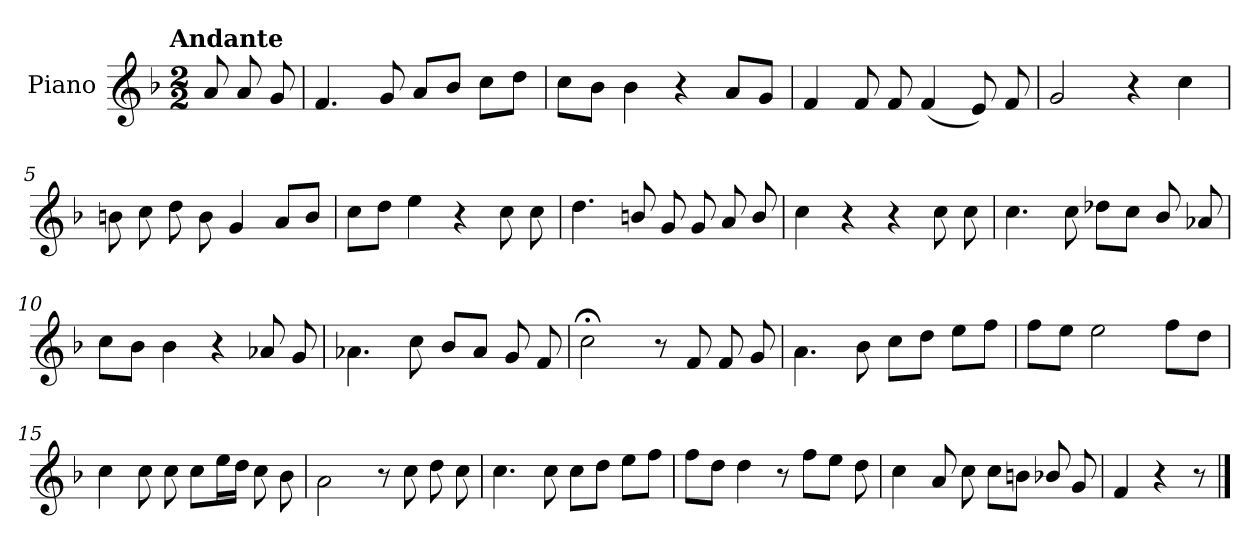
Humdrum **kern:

**kern
*part1
*staff1
*I"Piano
*I'Pno.
*clefG2
*k[b-]
!!LO:TX:omd:t=Andante
*M2/2
*MM92
=
8a/
8a/
8g/
=1
4.f/
8g/
8a/L
8b-/J
8cc\L
8dd\J
=2
8cc\L
8b-\J
4b-\
4r
8a/L
8g/J
!!LO:LB:g=z
=3
4f/
8f/
8f/
(<4f/
8e/)
8f/
=4
2g/
4r
4cc\
=5
8bn\
8cc\
8dd\
8b\
4g/
8a/L
8b/J
=6
8cc\L
8dd\J
4ee\
4r
8cc\
8cc\
!!LO:LB:g=z
=7
4.dd\
8bn/
8g/
8g/
8a/
8b/
=8
4cc\
4r
4r
8cc\
8cc\
=9
4.cc\
8cc\
8dd-X\L
8cc\J
8b-/
8a-X/
=10
8cc\L
8b-\J
4b-\
4r
8a-X/
8g/
!!LO:LB:g=z
=11
4.a-X\
8cc\
8b-/L
8a-/J
8g/
8f/
=12
2cc;<\
8r
8f/
8f/
8g/
=13
4.a\
8b-\
8cc\L
8dd\J
8ee\L
8ff\J
!!LO:LB:g=z
=14
8ff\L
8ee\J
2ee\
8ff\L
8dd\J
=15
4cc\
8cc\
8cc\
8cc\L
16ee\L
16dd\JJ
8cc\
8b-\
=16
2a\
8r
8cc\
8dd\
8cc\
=17
4.cc\
8cc\
8cc\L
8dd\J
8ee\L
8ff\J
!!LO:LB:g=z
=18
8ff\L
8dd\J
4dd\
8r
8ff\L
8ee\J
8dd\
=19
4cc\
8a/
8cc\
8cc\L
8bn\J
8b-X/
8g/
=20
4f/
4r
8r
==
*-
